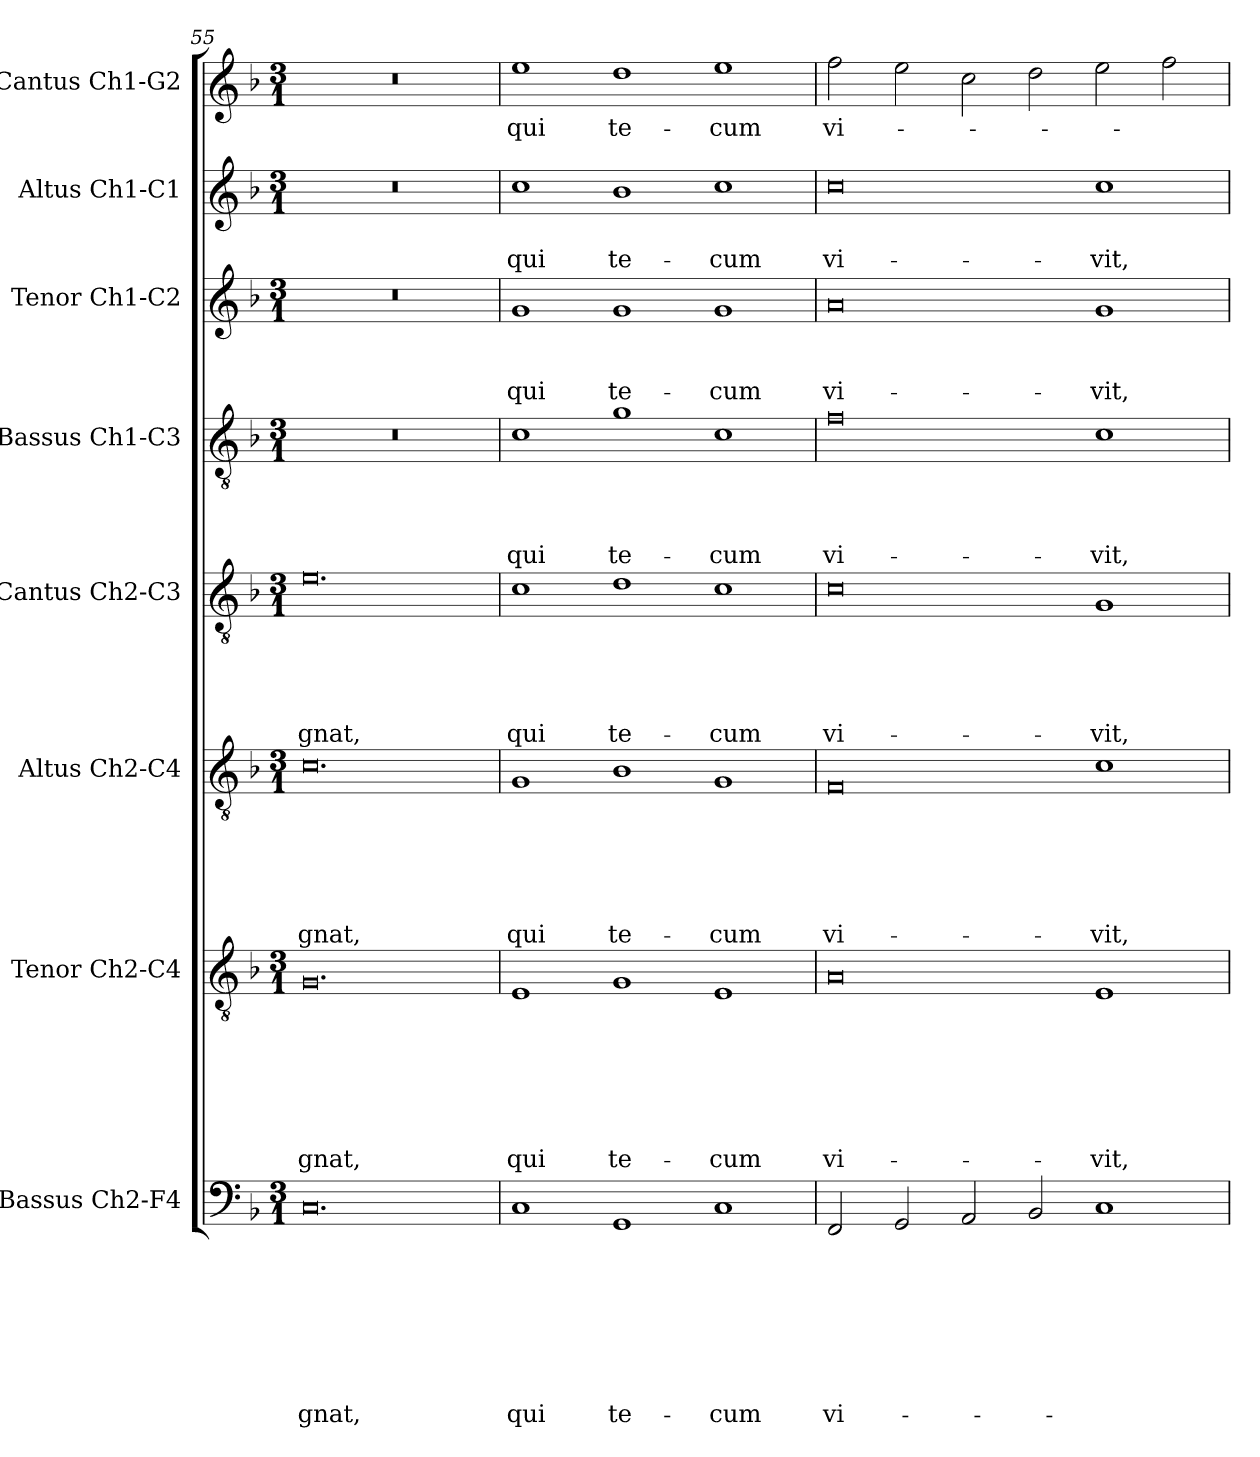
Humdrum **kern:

**kern	**text	**text	**text	**text	**text	**text	**text	**text	**kern	**text	**text	**text	**text	**text	**text	**text	**kern	**text	**text	**text	**text	**text	**text	**kern	**text	**text	**text	**text	**text	**kern	**text	**text	**text	**text	**kern	**text	**text	**text	**kern	**text	**text	**kern	**text
*part8	*part8	*part8	*part8	*part8	*part8	*part8	*part8	*part8	*part7	*part7	*part7	*part7	*part7	*part7	*part7	*part7	*part6	*part6	*part6	*part6	*part6	*part6	*part6	*part5	*part5	*part5	*part5	*part5	*part5	*part4	*part4	*part4	*part4	*part4	*part3	*part3	*part3	*part3	*part2	*part2	*part2	*part1	*part1
*staff8	*staff8	*staff8	*staff8	*staff8	*staff8	*staff8	*staff8	*staff8	*staff7	*staff7	*staff7	*staff7	*staff7	*staff7	*staff7	*staff7	*staff6	*staff6	*staff6	*staff6	*staff6	*staff6	*staff6	*staff5	*staff5	*staff5	*staff5	*staff5	*staff5	*staff4	*staff4	*staff4	*staff4	*staff4	*staff3	*staff3	*staff3	*staff3	*staff2	*staff2	*staff2	*staff1	*staff1
*I"Bassus Ch2-F4	*	*	*	*	*	*	*	*	*I"Tenor Ch2-C4	*	*	*	*	*	*	*	*I"Altus Ch2-C4	*	*	*	*	*	*	*I"Cantus Ch2-C3	*	*	*	*	*	*I"Bassus Ch1-C3	*	*	*	*	*I"Tenor Ch1-C2	*	*	*	*I"Altus Ch1-C1	*	*	*I"Cantus Ch1-G2	*
*I'B2	*	*	*	*	*	*	*	*	*I'T2	*	*	*	*	*	*	*	*I'A2	*	*	*	*	*	*	*I'C2	*	*	*	*	*	*I'B	*	*	*	*	*I'T	*	*	*	*I'A	*	*	*I'C	*
*clefF4	*	*	*	*	*	*	*	*	*clefGv2	*	*	*	*	*	*	*	*clefGv2	*	*	*	*	*	*	*clefGv2	*	*	*	*	*	*clefGv2	*	*	*	*	*clefG2	*	*	*	*clefG2	*	*	*clefG2	*
*k[b-]	*	*	*	*	*	*	*	*	*k[b-]	*	*	*	*	*	*	*	*k[b-]	*	*	*	*	*	*	*k[b-]	*	*	*	*	*	*k[b-]	*	*	*	*	*k[b-]	*	*	*	*k[b-]	*	*	*k[b-]	*
*F:	*	*	*	*	*	*	*	*	*F:	*	*	*	*	*	*	*	*F:	*	*	*	*	*	*	*F:	*	*	*	*	*	*F:	*	*	*	*	*F:	*	*	*	*F:	*	*	*F:	*
*M3/1	*	*	*	*	*	*	*	*	*M3/1	*	*	*	*	*	*	*	*M3/1	*	*	*	*	*	*	*M3/1	*	*	*	*	*	*M3/1	*	*	*	*	*M3/1	*	*	*	*M3/1	*	*	*M3/1	*
=55	=55	=55	=55	=55	=55	=55	=55	=55	=55	=55	=55	=55	=55	=55	=55	=55	=55	=55	=55	=55	=55	=55	=55	=55	=55	=55	=55	=55	=55	=55	=55	=55	=55	=55	=55	=55	=55	=55	=55	=55	=55	=55	=55
!	!	!	!	!	!	!	!	!LO:LY:b	!	!	!	!	!	!	!	!LO:LY:b	!	!	!	!	!	!	!LO:LY:b	!	!	!	!	!	!LO:LY:b	!	!	!	!	!	!	!	!	!	!	!	!	!	!
0.C	.	.	.	.	.	.	.	-gnat,	0.G	.	.	.	.	.	.	-gnat,	0.c	.	.	.	.	.	-gnat,	0.e	.	.	.	.	-gnat,	0.r	.	.	.	.	0.r	.	.	.	0.r	.	.	0.r	.
=56	=56	=56	=56	=56	=56	=56	=56	=56	=56	=56	=56	=56	=56	=56	=56	=56	=56	=56	=56	=56	=56	=56	=56	=56	=56	=56	=56	=56	=56	=56	=56	=56	=56	=56	=56	=56	=56	=56	=56	=56	=56	=56	=56
!	!	!	!	!	!	!	!	!LO:LY:b	!	!	!	!	!	!	!	!LO:LY:b	!	!	!	!	!	!	!LO:LY:b	!	!	!	!	!	!LO:LY:b	!	!	!	!	!LO:LY:b	!	!	!	!LO:LY:b	!	!	!LO:LY:b	!	!LO:LY:b
1C	.	.	.	.	.	.	.	qui	1E	.	.	.	.	.	.	qui	1G	.	.	.	.	.	qui	1c	.	.	.	.	qui	1c	.	.	.	qui	1g	.	.	qui	1cc	.	qui	1ee	qui
!	!	!	!	!	!	!	!	!LO:LY:b	!	!	!	!	!	!	!	!LO:LY:b	!	!	!	!	!	!	!LO:LY:b	!	!	!	!	!	!LO:LY:b	!	!	!	!	!LO:LY:b	!	!	!	!LO:LY:b	!	!	!LO:LY:b	!	!LO:LY:b
1GG	.	.	.	.	.	.	.	te-	1G	.	.	.	.	.	.	te-	1B-	.	.	.	.	.	te-	1d	.	.	.	.	te-	1g	.	.	.	te-	1g	.	.	te-	1b-	.	te-	1dd	te-
!	!	!	!	!	!	!	!	!LO:LY:b	!	!	!	!	!	!	!	!LO:LY:b	!	!	!	!	!	!	!LO:LY:b	!	!	!	!	!	!LO:LY:b	!	!	!	!	!LO:LY:b	!	!	!	!LO:LY:b	!	!	!LO:LY:b	!	!LO:LY:b
1C	.	.	.	.	.	.	.	-cum	1E	.	.	.	.	.	.	-cum	1G	.	.	.	.	.	-cum	1c	.	.	.	.	-cum	1c	.	.	.	-cum	1g	.	.	-cum	1cc	.	-cum	1ee	-cum
!!LO:PB:g=z
=57	=57	=57	=57	=57	=57	=57	=57	=57	=57	=57	=57	=57	=57	=57	=57	=57	=57	=57	=57	=57	=57	=57	=57	=57	=57	=57	=57	=57	=57	=57	=57	=57	=57	=57	=57	=57	=57	=57	=57	=57	=57	=57	=57
!	!	!	!	!	!	!	!	!LO:LY:b	!	!	!	!	!	!	!	!LO:LY:b	!	!	!	!	!	!	!LO:LY:b	!	!	!	!	!	!LO:LY:b	!	!	!	!	!LO:LY:b	!	!	!	!LO:LY:b	!	!	!LO:LY:b	!	!LO:LY:b
2FF/	.	.	.	.	.	.	.	vi-	0A	.	.	.	.	.	.	vi-	0F	.	.	.	.	.	vi-	0c	.	.	.	.	vi-	0f	.	.	.	vi-	0a	.	.	vi-	0cc	.	vi-	2ff\	vi-
2GG/	.	.	.	.	.	.	.	.	.	.	.	.	.	.	.	.	.	.	.	.	.	.	.	.	.	.	.	.	.	.	.	.	.	.	.	.	.	.	.	.	.	2ee\	.
2AA/	.	.	.	.	.	.	.	.	.	.	.	.	.	.	.	.	.	.	.	.	.	.	.	.	.	.	.	.	.	.	.	.	.	.	.	.	.	.	.	.	.	2cc\	.
2BB-/	.	.	.	.	.	.	.	.	.	.	.	.	.	.	.	.	.	.	.	.	.	.	.	.	.	.	.	.	.	.	.	.	.	.	.	.	.	.	.	.	.	2dd\	.
!	!	!	!	!	!	!	!	!	!	!	!	!	!	!	!	!LO:LY:b	!	!	!	!	!	!	!LO:LY:b	!	!	!	!	!	!LO:LY:b	!	!	!	!	!LO:LY:b	!	!	!	!LO:LY:b	!	!	!LO:LY:b	!	!
1C	.	.	.	.	.	.	.	.	1E	.	.	.	.	.	.	-vit,	1c	.	.	.	.	.	-vit,	1G	.	.	.	.	-vit,	1c	.	.	.	-vit,	1g	.	.	-vit,	1cc	.	-vit,	2ee\	.
.	.	.	.	.	.	.	.	.	.	.	.	.	.	.	.	.	.	.	.	.	.	.	.	.	.	.	.	.	.	.	.	.	.	.	.	.	.	.	.	.	.	2ff\	.
=	=	=	=	=	=	=	=	=	=	=	=	=	=	=	=	=	=	=	=	=	=	=	=	=	=	=	=	=	=	=	=	=	=	=	=	=	=	=	=	=	=	=	=
*-	*-	*-	*-	*-	*-	*-	*-	*-	*-	*-	*-	*-	*-	*-	*-	*-	*-	*-	*-	*-	*-	*-	*-	*-	*-	*-	*-	*-	*-	*-	*-	*-	*-	*-	*-	*-	*-	*-	*-	*-	*-	*-	*-
